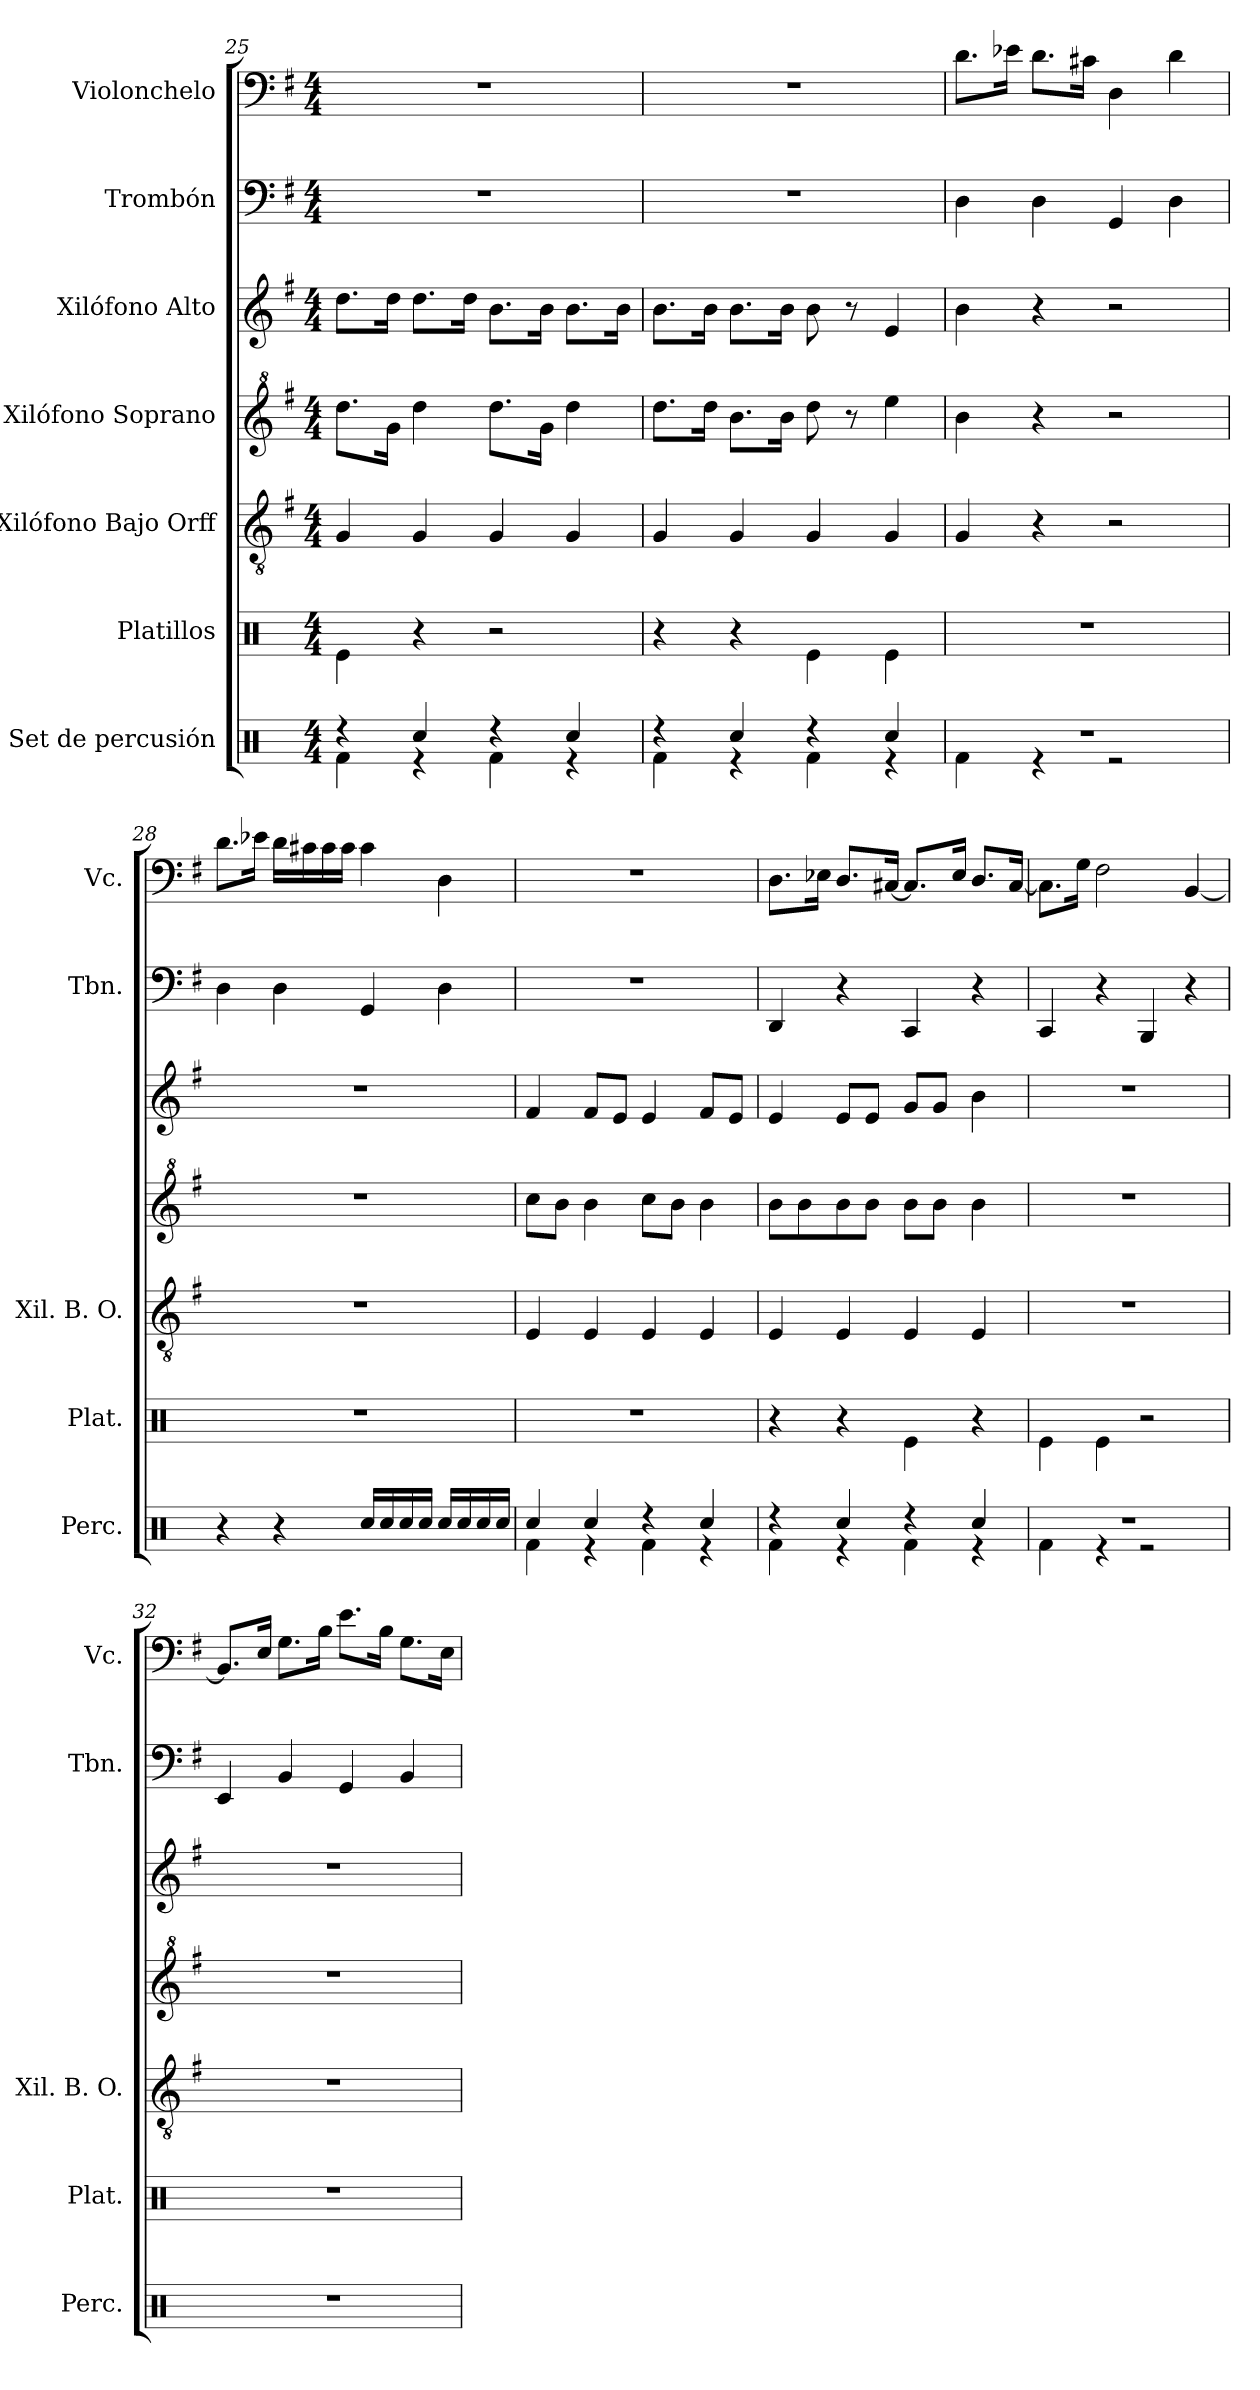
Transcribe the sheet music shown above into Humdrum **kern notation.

**kern	**kern	**kern	**kern	**kern	**kern	**kern
*part7	*part6	*part5	*part4	*part3	*part2	*part1
*staff7	*staff6	*staff5	*staff4	*staff3	*staff2	*staff1
*I"Set de percusión	*I"Platillos	*I"Xilófono Bajo Orff	*I"Xilófono Soprano	*I"Xilófono Alto	*I"Trombón	*I"Violonchelo
*I'Perc.	*I'Plat.	*I'Xil. B. O.	*	*	*I'Tbn.	*I'Vc.
*clefX	*clefX	*clefGv2	*clefG^2	*clefG2	*clefF4	*clefF4
*k[]	*k[]	*k[f#]	*k[f#]	*k[f#]	*k[f#]	*k[f#]
*M4/4	*M4/4	*M4/4	*M4/4	*M4/4	*M4/4	*M4/4
=25	=25	=25	=25	=25	=25	=25
*^	*	*	*	*	*	*
4r	4Rf\	4Re\	4G/	8.ddd\L	8.dd\L	1r	1r
.	.	.	.	16gg\Jk	16dd\Jk	.	.
4Rcc/	4r	4r	4G/	4ddd\	8.dd\L	.	.
.	.	.	.	.	16dd\Jk	.	.
4r	4Rf\	2r	4G/	8.ddd\L	8.b\L	.	.
.	.	.	.	16gg\Jk	16b\Jk	.	.
4Rcc/	4r	.	4G/	4ddd\	8.b\L	.	.
.	.	.	.	.	16b\Jk	.	.
=26	=26	=26	=26	=26	=26	=26	=26
4r	4Rf\	4r	4G/	8.ddd\L	8.b\L	1r	1r
.	.	.	.	16ddd\Jk	16b\Jk	.	.
4Rcc/	4r	4r	4G/	8.bb\L	8.b\L	.	.
.	.	.	.	16bb\Jk	16b\Jk	.	.
4r	4Rf\	4Re\	4G/	8ddd\	8b\	.	.
.	.	.	.	8r	8r	.	.
4Rcc/	4r	4Re\	4G/	4eee\	4e/	.	.
!!LO:PB:g=z
=27	=27	=27	=27	=27	=27	=27	=27
1r	4Rf\	1r	4G/	4bb\	4b\	4D\	8.d\L
.	.	.	.	.	.	.	16e-X\Jk
.	4r	.	4r	4r	4r	4D\	8.d\L
.	.	.	.	.	.	.	16c#X\Jk
.	2r	.	2r	2r	2r	4GG/	4D\
.	.	.	.	.	.	4D\	4d\
*v	*v	*	*	*	*	*	*
=28	=28	=28	=28	=28	=28	=28
4r	1r	1r	1r	1r	4D\	8.d\L
.	.	.	.	.	.	16e-X\Jk
4r	.	.	.	.	4D\	16d\LL
.	.	.	.	.	.	16c#X\
.	.	.	.	.	.	16c#\
.	.	.	.	.	.	16c#\JJ
16Rcc/LL	.	.	.	.	4GG/	4c#\
16Rcc/	.	.	.	.	.	.
16Rcc/	.	.	.	.	.	.
16Rcc/JJ	.	.	.	.	.	.
16Rcc/LL	.	.	.	.	4D\	4D\
16Rcc/	.	.	.	.	.	.
16Rcc/	.	.	.	.	.	.
16Rcc/JJ	.	.	.	.	.	.
=29	=29	=29	=29	=29	=29	=29
*^	*	*	*	*	*	*
4Rcc/	4Rf\	1r	4E/	8ccc\L	4f#/	1r	1r
.	.	.	.	8bb\J	.	.	.
4Rcc/	4r	.	4E/	4bb\	8f#/L	.	.
.	.	.	.	.	8e/J	.	.
4r	4Rf\	.	4E/	8ccc\L	4e/	.	.
.	.	.	.	8bb\J	.	.	.
4Rcc/	4r	.	4E/	4bb\	8f#/L	.	.
.	.	.	.	.	8e/J	.	.
!!LO:PB:g=z
=30	=30	=30	=30	=30	=30	=30	=30
4r	4Rf\	4r	4E/	8bb\L	4e/	4DD/	8.D\L
.	.	.	.	8bb\	.	.	.
.	.	.	.	.	.	.	16E-X\Jk
4Rcc/	4r	4r	4E/	8bb\	8e/L	4r	8.D/L
.	.	.	.	8bb\J	8e/J	.	.
.	.	.	.	.	.	.	[16C#X/Jk
4r	4Rf\	4Re\	4E/	8bb\L	8g/L	4CC/	8.C#/L]
.	.	.	.	8bb\J	8g/J	.	.
.	.	.	.	.	.	.	16E-/Jk
4Rcc/	4r	4r	4E/	4bb\	4b\	4r	8.D/L
.	.	.	.	.	.	.	[16C#/Jk
=31	=31	=31	=31	=31	=31	=31	=31
1r	4Rf\	4Re\	1r	1r	1r	4CC/	8.C#\L]
.	.	.	.	.	.	.	16G\Jk
.	4r	4Re\	.	.	.	4r	2F#\
.	2r	2r	.	.	.	4BBB/	.
.	.	.	.	.	.	4r	[4BB/
*v	*v	*	*	*	*	*	*
=32	=32	=32	=32	=32	=32	=32
1r	1r	1r	1r	1r	4EE/	8.BB/L]
.	.	.	.	.	.	16E/Jk
.	.	.	.	.	4BB/	8.G\L
.	.	.	.	.	.	16B\Jk
.	.	.	.	.	4GG/	8.e\L
.	.	.	.	.	.	16B\Jk
.	.	.	.	.	4BB/	8.G\L
.	.	.	.	.	.	16E\Jk
=	=	=	=	=	=	=
*-	*-	*-	*-	*-	*-	*-
